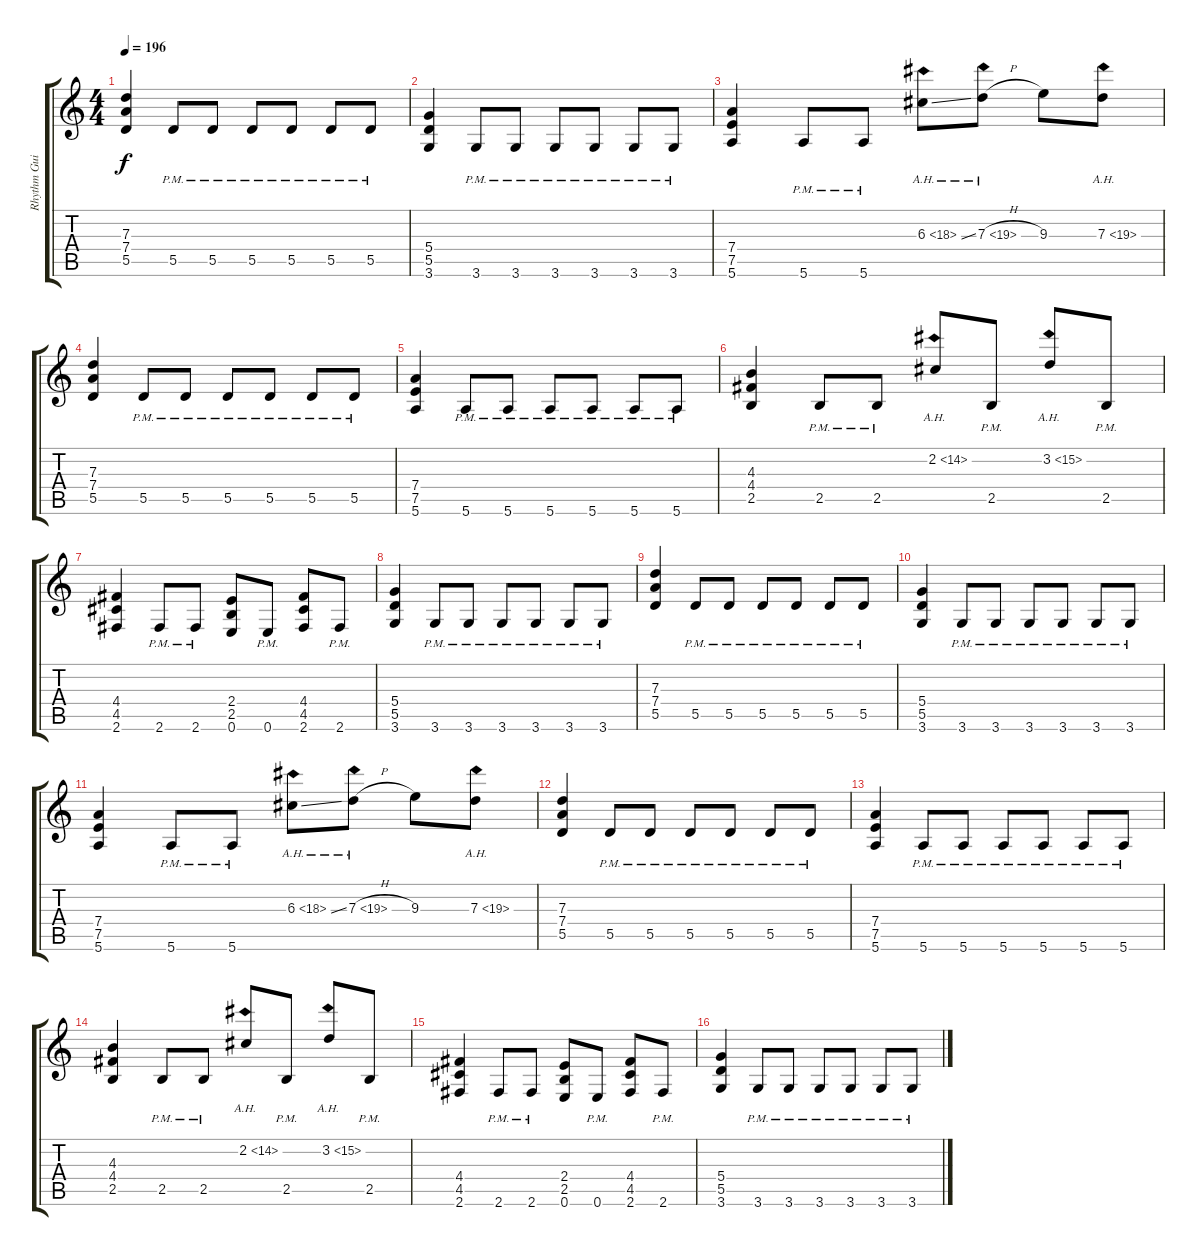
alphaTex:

\track ("Rhythm Guitar(L)" "Rhythm Gui") {instrument distortionguitar}
\staff {score tabs}
\tuning (E4 B3 G3 D3 A2 E2) {hide}
\ts (4 4)
\tempo 196
\clef g2
\ks c
(7.3 7.4 5.5).4{dy f} 5.5{pm}.8 5.5{pm}.8 5.5{pm}.8 5.5{pm}.8 5.5{pm}.8 5.5{pm}.8 |
(5.4 5.5 3.6).4 3.6{pm}.8 3.6{pm}.8 3.6{pm}.8 3.6{pm}.8 3.6{pm}.8 3.6{pm}.8 |
(7.4 7.5 5.6).4 5.6{pm}.8 5.6{pm}.8 6.3{ah 12 ss}.8 7.3{ah 12 h}.8 9.3.8 7.3{ah 12}.8 |
(7.3 7.4 5.5).4 5.5{pm}.8 5.5{pm}.8 5.5{pm}.8 5.5{pm}.8 5.5{pm}.8 5.5{pm}.8 |
(7.4 7.5 5.6).4 5.6{pm}.8 5.6{pm}.8 5.6{pm}.8 5.6{pm}.8 5.6{pm}.8 5.6{pm}.8 |
(4.3 4.4 2.5).4 2.5{pm}.8 2.5{pm}.8 2.2{ah 12}.8 2.5{pm}.8 3.2{ah 12}.8 2.5{pm}.8 |
(4.4 4.5 2.6).4 2.6{pm}.8 2.6{pm}.8 (2.4 2.5 0.6).8 0.6{pm}.8 (4.4 4.5 2.6).8 2.6{pm}.8 |
(5.4 5.5 3.6).4 3.6{pm}.8 3.6{pm}.8 3.6{pm}.8 3.6{pm}.8 3.6{pm}.8 3.6{pm}.8 |
(7.3 7.4 5.5).4 5.5{pm}.8 5.5{pm}.8 5.5{pm}.8 5.5{pm}.8 5.5{pm}.8 5.5{pm}.8 |
(5.4 5.5 3.6).4 3.6{pm}.8 3.6{pm}.8 3.6{pm}.8 3.6{pm}.8 3.6{pm}.8 3.6{pm}.8 |
(7.4 7.5 5.6).4 5.6{pm}.8 5.6{pm}.8 6.3{ah 12 ss}.8 7.3{ah 12 h}.8 9.3.8 7.3{ah 12}.8 |
(7.3 7.4 5.5).4 5.5{pm}.8 5.5{pm}.8 5.5{pm}.8 5.5{pm}.8 5.5{pm}.8 5.5{pm}.8 |
(7.4 7.5 5.6).4 5.6{pm}.8 5.6{pm}.8 5.6{pm}.8 5.6{pm}.8 5.6{pm}.8 5.6{pm}.8 |
(4.3 4.4 2.5).4 2.5{pm}.8 2.5{pm}.8 2.2{ah 12}.8 2.5{pm}.8 3.2{ah 12}.8 2.5{pm}.8 |
(4.4 4.5 2.6).4 2.6{pm}.8 2.6{pm}.8 (2.4 2.5 0.6).8 0.6{pm}.8 (4.4 4.5 2.6).8 2.6{pm}.8 |
(5.4 5.5 3.6).4 3.6{pm}.8 3.6{pm}.8 3.6{pm}.8 3.6{pm}.8 3.6{pm}.8 3.6{pm}.8
